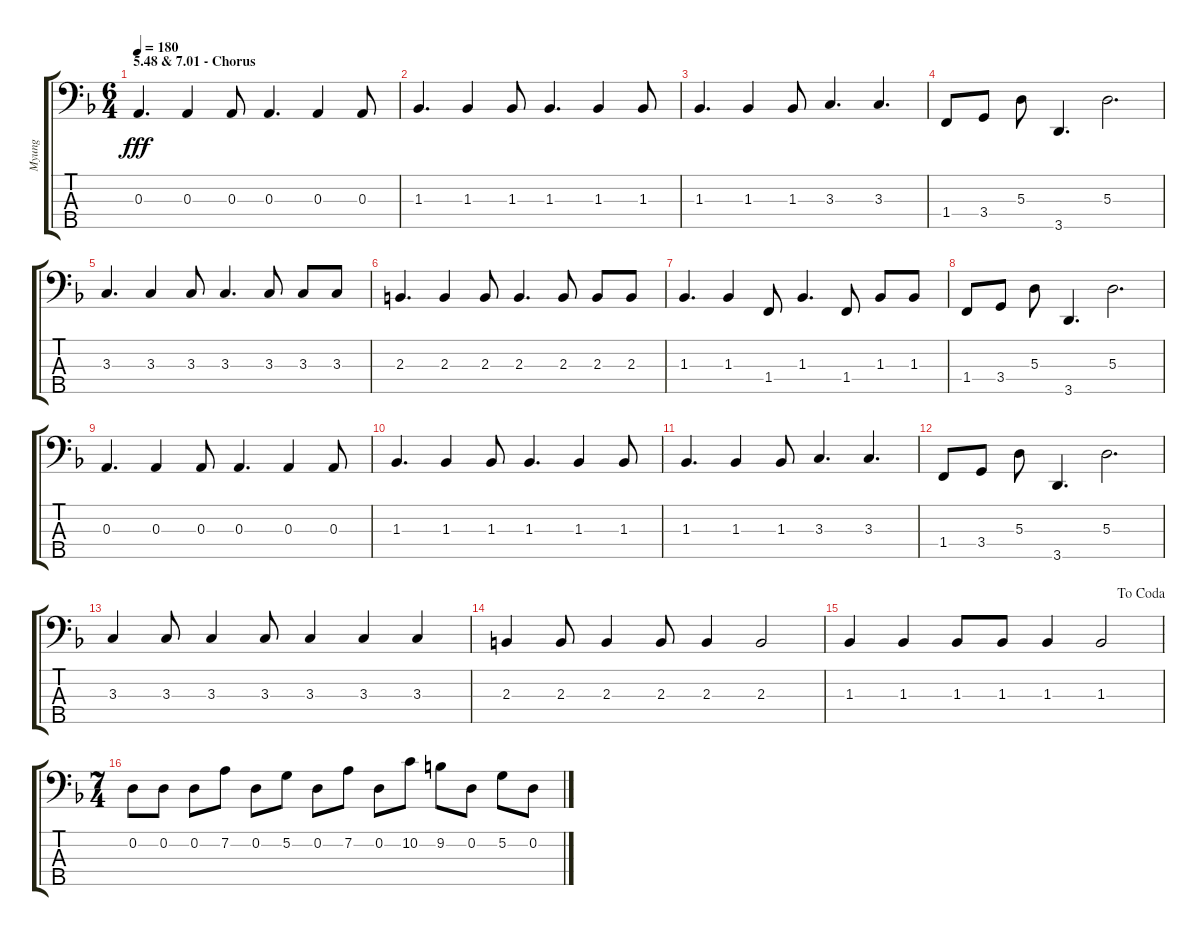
\track ("Myung " "Myung ") {instrument electricbassfinger}
\staff {score tabs}
\tuning (G2 D2 A1 E1 B0) {hide}
\ts (6 4)
\section ("" "5.48 & 7.01 - Chorus")
\tempo 180
\clef f4
\ks f
0.3.4{d dy fff} 0.3.4 0.3.8 0.3.4{d} 0.3.4 0.3.8 |
1.3.4{d} 1.3.4 1.3.8 1.3.4{d} 1.3.4 1.3.8 |
1.3.4{d} 1.3.4 1.3.8 3.3.4{d} 3.3.4{d} |
1.4.8 3.4.8 5.3.8 3.5.4{d} 5.3.2{d} |
3.3.4{d} 3.3.4 3.3.8 3.3.4{d} 3.3.8 3.3.8 3.3.8 |
2.3.4{d} 2.3.4 2.3.8 2.3.4{d} 2.3.8 2.3.8 2.3.8 |
1.3.4{d} 1.3.4 1.4.8 1.3.4{d} 1.4.8 1.3.8 1.3.8 |
1.4.8 3.4.8 5.3.8 3.5.4{d} 5.3.2{d} |
0.3.4{d} 0.3.4 0.3.8 0.3.4{d} 0.3.4 0.3.8 |
1.3.4{d} 1.3.4 1.3.8 1.3.4{d} 1.3.4 1.3.8 |
1.3.4{d} 1.3.4 1.3.8 3.3.4{d} 3.3.4{d} |
1.4.8 3.4.8 5.3.8 3.5.4{d} 5.3.2{d} |
3.3.4 3.3.8 3.3.4 3.3.8 3.3.4 3.3.4 3.3.4 |
2.3.4 2.3.8 2.3.4 2.3.8 2.3.4 2.3.2 |
\jump dacoda
1.3.4 1.3.4 1.3.8 1.3.8 1.3.4 1.3.2 |
\ts (7 4)
0.2.8 0.2.8 0.2.8 7.2.8 0.2.8 5.2.8 0.2.8 7.2.8 0.2.8 10.2.8 9.2.8 0.2.8 5.2.8 0.2.8
